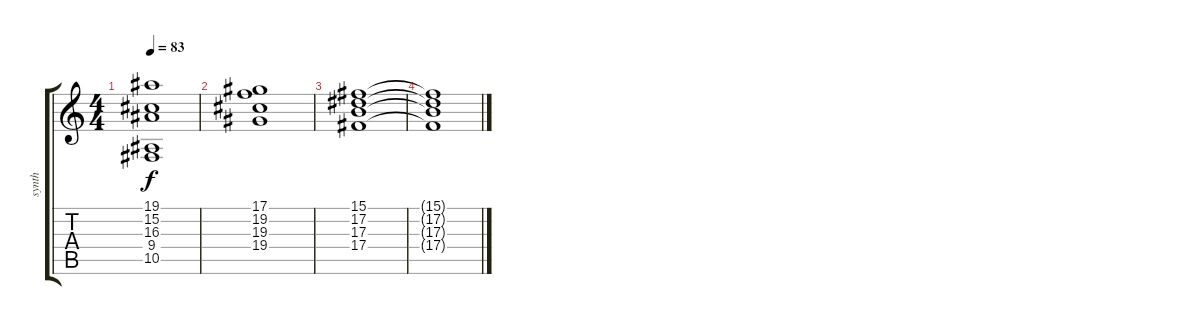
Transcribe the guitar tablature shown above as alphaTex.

\track ("synth" "synth") {instrument stringensemble1}
\staff {score tabs}
\tuning (Eb4 Bb3 Gb3 Db3 Ab2 Eb2) {hide}
\ts (4 4)
\tempo 83
\clef g2
\ks c
(19.1 15.2 16.3 9.4 10.5).1{dy f} |
(17.1 19.2 19.3 19.4).1 |
(15.1 17.2 17.3 17.4).1 |
(15.1{t} 17.2{t} 17.3{t} 17.4{t}).1
